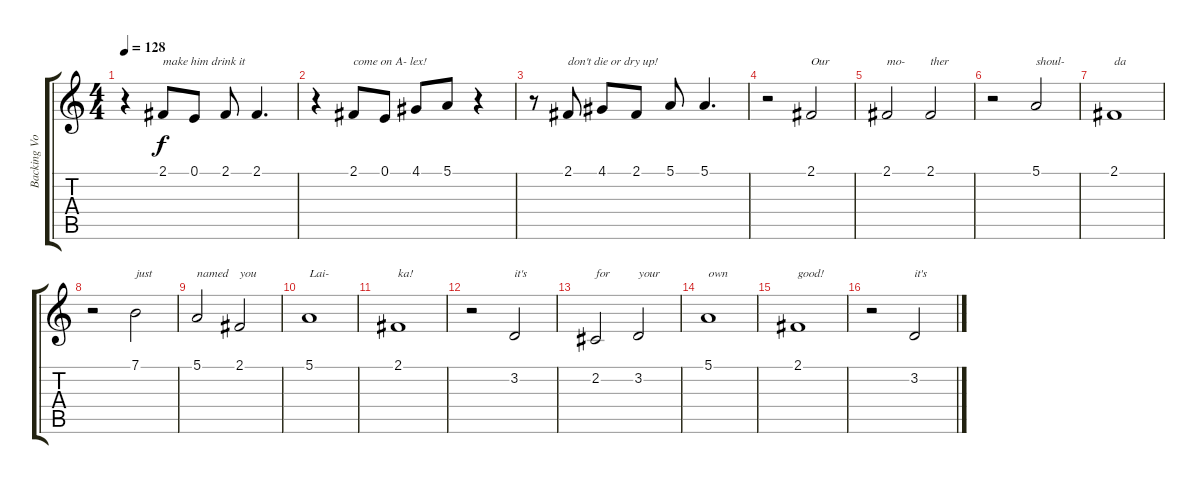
\track ("Backing Vocals" "Backing Vo") {instrument choiraahs}
\staff {score tabs}
\tuning (E4 B3 G3 D3 A2 E2) {hide}
\ts (4 4)
\tempo 128
\clef g2
\ks c
r.4{dy f} 2.1.8{txt "make him drink it"} 0.1.8 2.1.8 2.1.4{d} |
r.4 2.1.8{txt "come on A- lex!"} 0.1.8 4.1.8 5.1.8 r.4 |
r.8 2.1.8{txt "don't die or dry up!"} 4.1.8 2.1.8 5.1.8 5.1.4{d} |
r.2 2.1.2{txt "Our"} |
2.1.2{txt "mo-"} 2.1.2{txt "ther"} |
r.2 5.1.2{txt "shoul-"} |
2.1.1{txt "da"} |
r.2 7.1.2{txt "just"} |
5.1.2{txt "named"} 2.1.2{txt "you"} |
5.1.1{txt "Lai-"} |
2.1.1{txt "ka!"} |
r.2 3.2.2{txt "it's"} |
2.2.2{txt "for"} 3.2.2{txt "your"} |
5.1.1{txt "own"} |
2.1.1{txt "good!"} |
r.2 3.2.2{txt "it's"}
